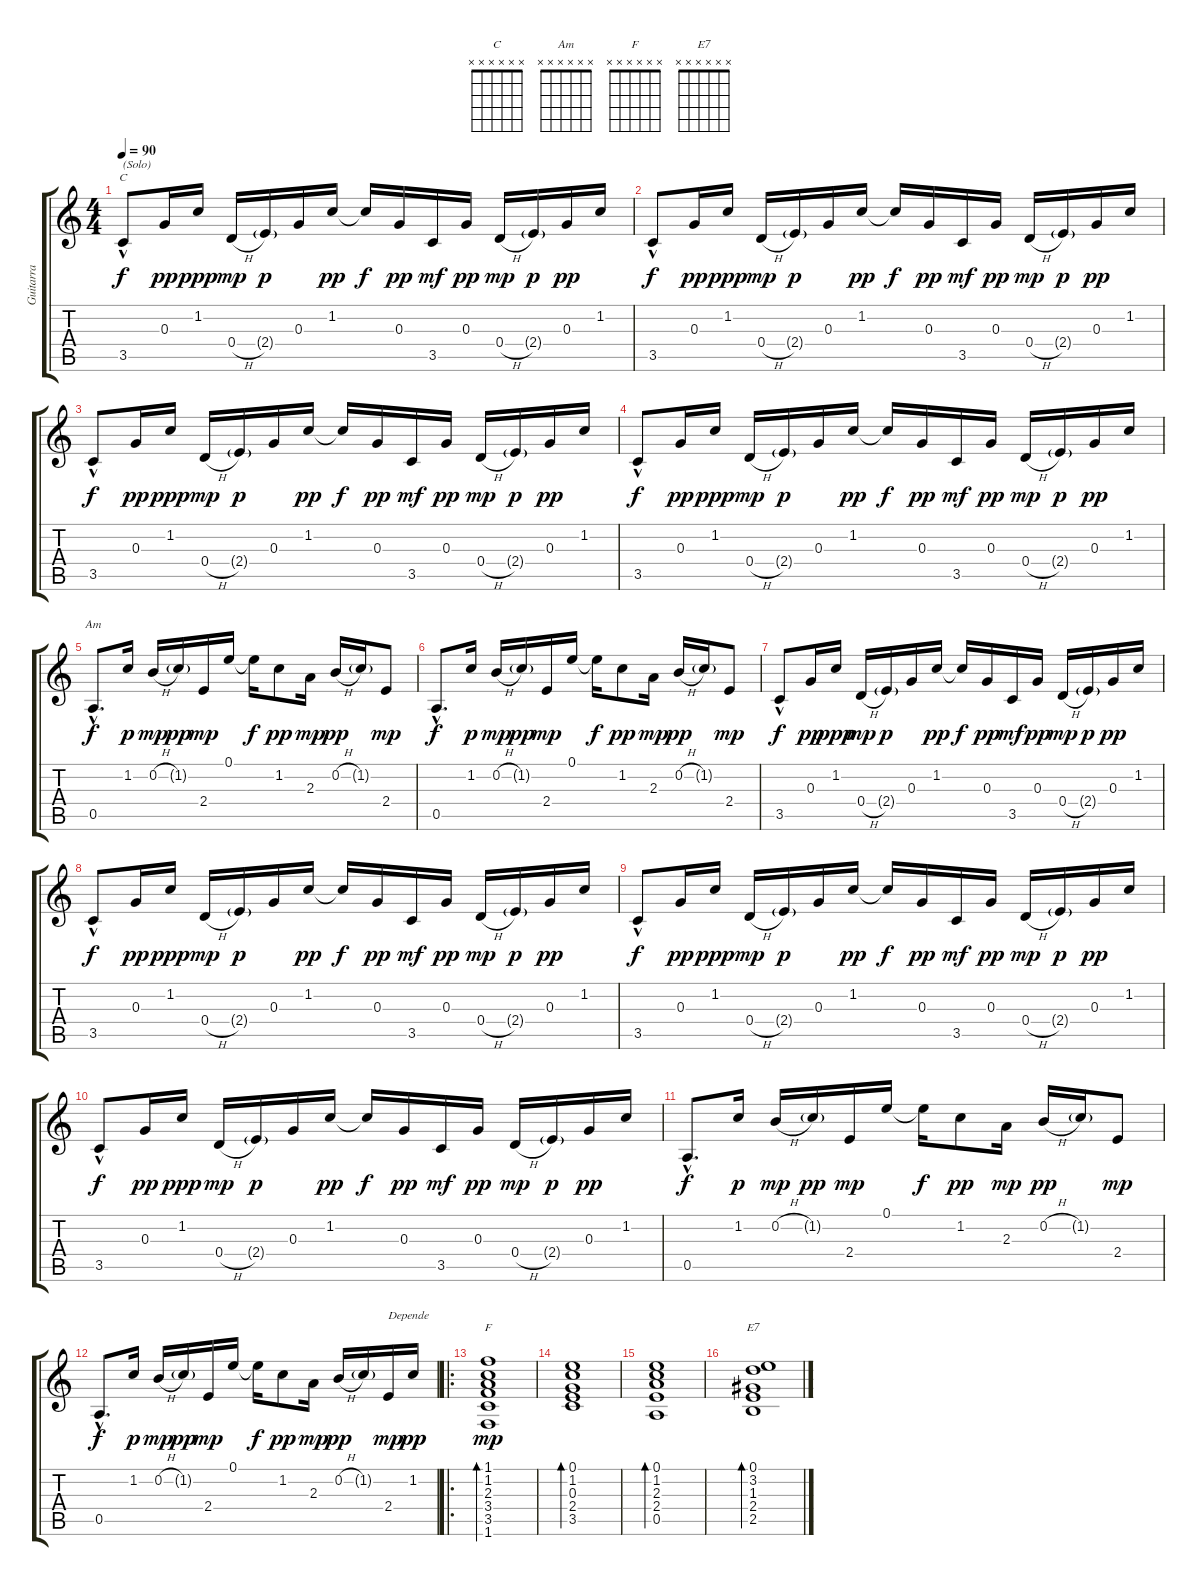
\track ("Guitarra" "Guitarra") {instrument acousticguitarsteel}
\staff {score tabs}
\tuning (E4 B3 G3 D3 A2 E2) {hide}
\chord ("C" x x x x x x) {firstfret 0}
\chord ("Am" x x x x x x) {firstfret 0}
\chord ("F" x x x x x x) {firstfret 0}
\chord ("E7" x x x x x x) {firstfret 0}
\ts (4 4)
\tempo 90
\clef g2
\ks c
3.5{hac}.8{ch "C" txt "(Solo)" dy f} 0.3.16{dy pp} 1.2.16{dy ppp} 0.4{h}.16{dy mp} 2.4{g}.16{dy p} 0.3.16 1.2.16{dy pp} 1.2{t}.16{dy f} 0.3.16{dy pp} 3.5.16{dy mf} 0.3.16{dy pp} 0.4{h}.16{dy mp} 2.4{g}.16{dy p} 0.3.16{dy pp} 1.2.16 |
3.5{hac}.8{dy f} 0.3.16{dy pp} 1.2.16{dy ppp} 0.4{h}.16{dy mp} 2.4{g}.16{dy p} 0.3.16 1.2.16{dy pp} 1.2{t}.16{dy f} 0.3.16{dy pp} 3.5.16{dy mf} 0.3.16{dy pp} 0.4{h}.16{dy mp} 2.4{g}.16{dy p} 0.3.16{dy pp} 1.2.16 |
3.5{hac}.8{dy f} 0.3.16{dy pp} 1.2.16{dy ppp} 0.4{h}.16{dy mp} 2.4{g}.16{dy p} 0.3.16 1.2.16{dy pp} 1.2{t}.16{dy f} 0.3.16{dy pp} 3.5.16{dy mf} 0.3.16{dy pp} 0.4{h}.16{dy mp} 2.4{g}.16{dy p} 0.3.16{dy pp} 1.2.16 |
3.5{hac}.8{dy f} 0.3.16{dy pp} 1.2.16{dy ppp} 0.4{h}.16{dy mp} 2.4{g}.16{dy p} 0.3.16 1.2.16{dy pp} 1.2{t}.16{dy f} 0.3.16{dy pp} 3.5.16{dy mf} 0.3.16{dy pp} 0.4{h}.16{dy mp} 2.4{g}.16{dy p} 0.3.16{dy pp} 1.2.16 |
0.5{hac}.8{d ch "Am" dy f} 1.2.16{dy p} 0.2{h}.16{dy mp} 1.2{g}.16{dy pp} 2.4.16{dy mp} 0.1.16 0.1{t}.16{dy f} 1.2.8{dy pp} 2.3.16{dy mp} 0.2{h}.16{dy pp} 1.2{g}.16 2.4.8{dy mp} |
0.5{hac}.8{d dy f} 1.2.16{dy p} 0.2{h}.16{dy mp} 1.2{g}.16{dy pp} 2.4.16{dy mp} 0.1.16 0.1{t}.16{dy f} 1.2.8{dy pp} 2.3.16{dy mp} 0.2{h}.16{dy pp} 1.2{g}.16 2.4.8{dy mp} |
3.5{hac}.8{dy f} 0.3.16{dy pp} 1.2.16{dy ppp} 0.4{h}.16{dy mp} 2.4{g}.16{dy p} 0.3.16 1.2.16{dy pp} 1.2{t}.16{dy f} 0.3.16{dy pp} 3.5.16{dy mf} 0.3.16{dy pp} 0.4{h}.16{dy mp} 2.4{g}.16{dy p} 0.3.16{dy pp} 1.2.16 |
3.5{hac}.8{dy f} 0.3.16{dy pp} 1.2.16{dy ppp} 0.4{h}.16{dy mp} 2.4{g}.16{dy p} 0.3.16 1.2.16{dy pp} 1.2{t}.16{dy f} 0.3.16{dy pp} 3.5.16{dy mf} 0.3.16{dy pp} 0.4{h}.16{dy mp} 2.4{g}.16{dy p} 0.3.16{dy pp} 1.2.16 |
3.5{hac}.8{dy f} 0.3.16{dy pp} 1.2.16{dy ppp} 0.4{h}.16{dy mp} 2.4{g}.16{dy p} 0.3.16 1.2.16{dy pp} 1.2{t}.16{dy f} 0.3.16{dy pp} 3.5.16{dy mf} 0.3.16{dy pp} 0.4{h}.16{dy mp} 2.4{g}.16{dy p} 0.3.16{dy pp} 1.2.16 |
3.5{hac}.8{dy f} 0.3.16{dy pp} 1.2.16{dy ppp} 0.4{h}.16{dy mp} 2.4{g}.16{dy p} 0.3.16 1.2.16{dy pp} 1.2{t}.16{dy f} 0.3.16{dy pp} 3.5.16{dy mf} 0.3.16{dy pp} 0.4{h}.16{dy mp} 2.4{g}.16{dy p} 0.3.16{dy pp} 1.2.16 |
0.5{hac}.8{d dy f} 1.2.16{dy p} 0.2{h}.16{dy mp} 1.2{g}.16{dy pp} 2.4.16{dy mp} 0.1.16 0.1{t}.16{dy f} 1.2.8{dy pp} 2.3.16{dy mp} 0.2{h}.16{dy pp} 1.2{g}.16 2.4.8{dy mp} |
0.5{hac}.8{d dy f} 1.2.16{dy p} 0.2{h}.16{dy mp} 1.2{g}.16{dy pp} 2.4.16{dy mp} 0.1.16 0.1{t}.16{dy f} 1.2.8{dy pp} 2.3.16{dy mp} 0.2{h}.16{dy pp} 1.2{g}.16 2.4.16{txt "Depende" dy mp} 1.2.16{dy pp} |
\ro
(1.1 1.2 2.3 3.4 3.5 1.6).1{bd 120 ch "F" dy mp} |
(0.1 1.2 0.3 2.4 3.5).1{bd 120} |
(0.1 1.2 2.3 2.4 0.5).1{bd 120} |
(0.1 3.2 1.3 2.4 2.5).1{bd 120 ch "E7"}
